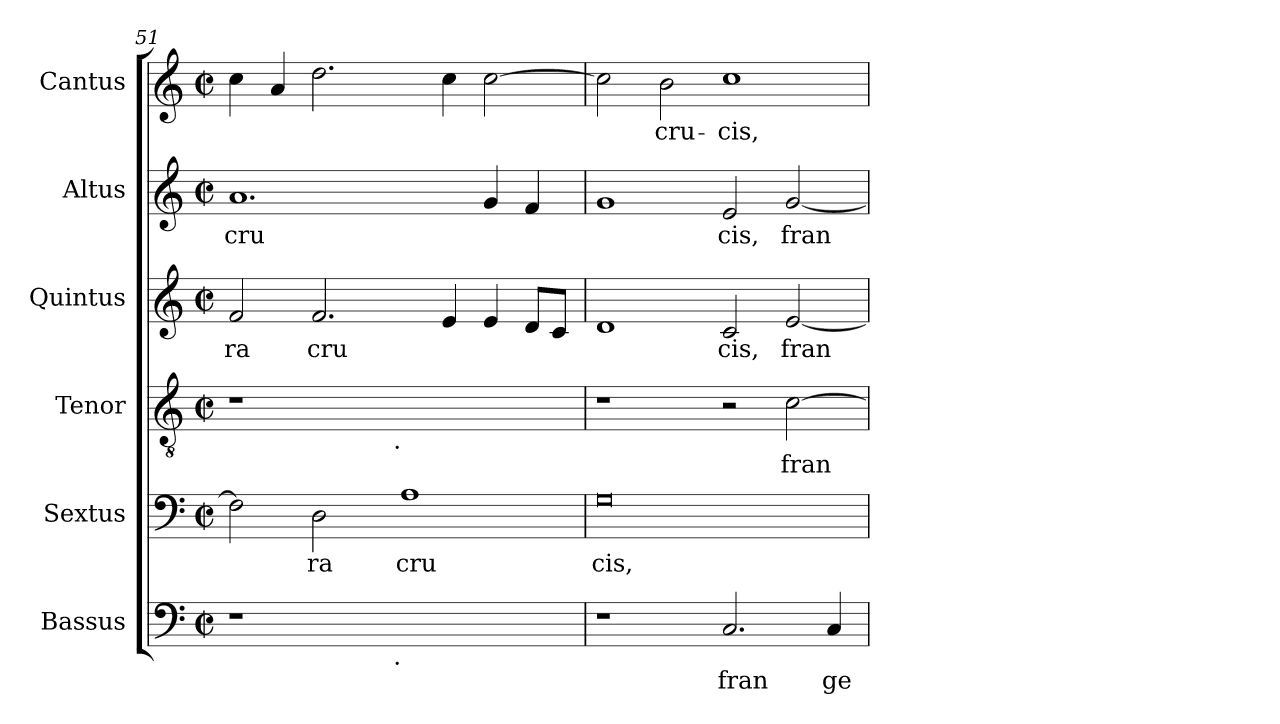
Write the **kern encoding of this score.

**kern	**text	**kern	**text	**kern	**text	**kern	**text	**kern	**text	**kern	**text
*part6	*part6	*part5	*part5	*part4	*part4	*part3	*part3	*part2	*part2	*part1	*part1
*staff6	*staff6	*staff5	*staff5	*staff4	*staff4	*staff3	*staff3	*staff2	*staff2	*staff1	*staff1
*I"Bassus	*	*I"Sextus	*	*I"Tenor	*	*I"Quintus	*	*I"Altus	*	*I"Cantus	*
*I'Bassus	*	*I'Sextus	*	*I'Tenor	*	*I'Quintus	*	*I'Altus	*	*I'Cantus	*
*clefF4	*	*clefF4	*	*clefGv2	*	*clefG2	*	*clefG2	*	*clefG2	*
*k[]	*	*k[]	*	*k[]	*	*k[]	*	*k[]	*	*k[]	*
*C:	*	*C:	*	*C:	*	*C:	*	*C:	*	*C:	*
*M2/2	*	*M2/2	*	*M2/2	*	*M2/2	*	*M2/2	*	*M2/2	*
*met(c|)	*	*met(c|)	*	*met(c|)	*	*met(c|)	*	*met(c|)	*	*met(c|)	*
=51	=51	=51	=51	=51	=51	=51	=51	=51	=51	=51	=51
!	!	!	!LO:LY:b:cj	!	!	!	!LO:LY:b:cj	!	!LO:LY:b:cj	!	!LO:LY:b:cj
*^	*	*	*	*^	*	*	*	*	*	*	*
1r	2ryy	.	2F\]	.	1r	2ryy	.	2f/	-ra	1.a	cru-	4cc\	.
!	!	!	!	!	!	!	!	!	!	!	!	!	!LO:LY:b:cj
.	.	.	.	.	.	.	.	.	.	.	.	4a/	.
!	!	!	!	!LO:LY:b:cj	!	!	!	!	!LO:LY:b:cj	!	!	!	!LO:LY:b:cj
.	4ryy	.	2D\	ra	.	4ryy	.	2.f/	cru-	.	.	2.dd\	.
.	8...ryy	.	.	.	.	8...ryy	.	.	.	.	.	.	.
!	!	!	!	!	!	!LO:TX:b:t=.	!	!	!	!	!	!	!
!	!LO:TX:b:t=.	!	!	!	!	!	!	!	!	!	!	!	!
.	1ryy	.	.	.	.	1ryy	.	.	.	.	.	.	.
!	!	!	!	!LO:LY:b:cj	!	!	!	!	!	!	!	!	!
1ryy	.	.	1A	cru	1ryy	.	.	.	.	.	.	.	.
!	!	!	!	!	!	!	!	!	!LO:LY:b:cj	!	!	!	!LO:LY:b:cj
.	.	.	.	.	.	.	.	4e/	--	.	.	4cc\	.
!	!	!	!	!	!	!	!	!	!LO:LY:b:cj	!	!LO:LY:b:cj	!	!LO:LY:b:cj
.	.	.	.	.	.	.	.	4e/	--	4g/	--	[>2cc\	.
!	!	!	!	!	!	!	!	!	!LO:LY:b:cj	!	!LO:LY:b:cj	!	!
.	.	.	.	.	.	.	.	8d/L	--	4f/	--	.	.
!	!	!	!	!	!	!	!	!	!LO:LY:b:cj	!	!	!	!
.	.	.	.	.	.	.	.	8c/J	--	.	.	.	.
.	64ryy	.	.	.	.	64ryy	.	.	.	.	.	.	.
=52	=52	=52	=52	=52	=52	=52	=52	=52	=52	=52	=52	=52	=52
!	!	!	!	!LO:LY:b:cj	!	!	!	!	!LO:LY:b:cj	!	!LO:LY:b:cj	!	!LO:LY:b:cj
*v	*v	*	*	*	*v	*v	*	*	*	*	*	*	*
1r	.	0G	cis,	1r	.	1d	--	1g	--	2cc\]	.
!	!	!	!	!	!	!	!	!	!	!	!LO:LY:b:cj
.	.	.	.	.	.	.	.	.	.	2b\	cru-
!	!LO:LY:b	!	!	!	!	!	!LO:LY:b:cj	!	!LO:LY:b:cj	!	!LO:LY:b:cj
2.C/	fran	.	.	2r	.	2c/	-cis,	2e/	-cis,	1cc	-cis,
!	!	!	!	!	!LO:LY:b:cj	!	!LO:LY:b:cj	!	!LO:LY:b:cj	!	!
.	.	.	.	[<2c\	fran	[<2e/	fran-	[<2g/	fran-	.	.
!	!LO:LY:b	!	!	!	!	!	!	!	!	!	!
4C/	ge	.	.	.	.	.	.	.	.	.	.
=	=	=	=	=	=	=	=	=	=	=	=
*-	*-	*-	*-	*-	*-	*-	*-	*-	*-	*-	*-
